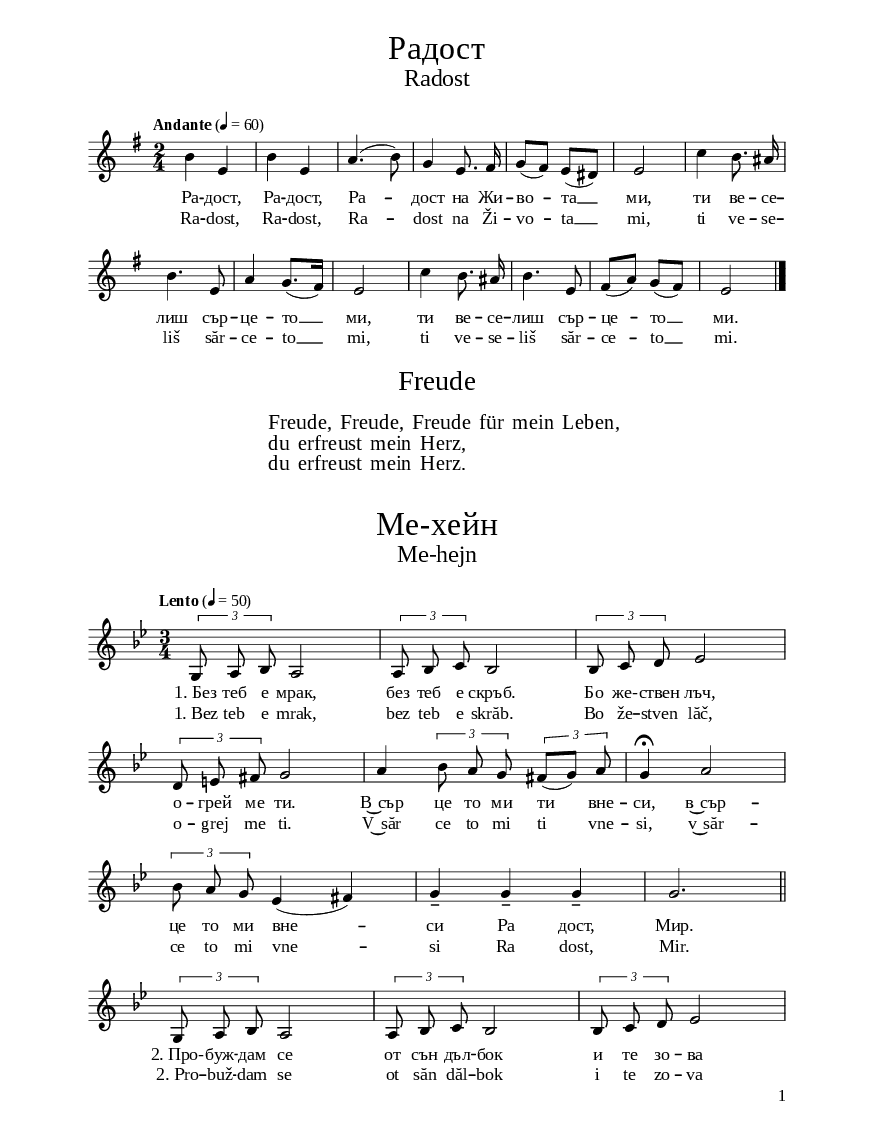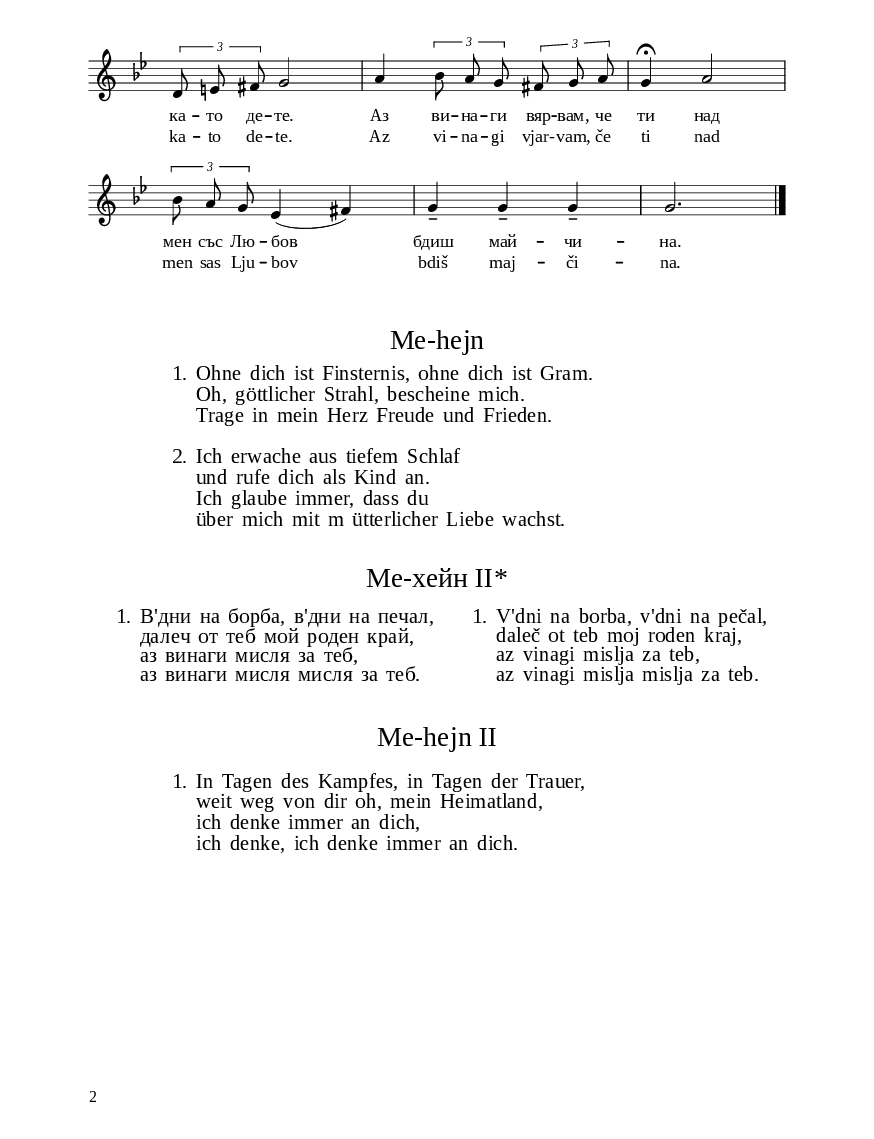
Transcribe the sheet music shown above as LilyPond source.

\version "2.24.2"

% include paper part and global functions
\include "include/globals.ily"

\bookpart {

  \label #'ref174_3
  \tocItem \markup "Радост – Radost"
  \include "include/bookpart-paper.ily"
  \score {
    \include "include/score-layout.ily"

    \new Voice \absolute {
      \clef treble
      \key e \minor
      \time 2/4
      \tempoFunc "Andante" 4 "60"
      \autoBeamOff
      b'4 e'4 | % 2
      b'4 e'4 | % 3
      a'4. ( b'8 ) | % 4
      g'4  e'8. fis'16 | % 5
      g'8 ( [fis'8] ) e'8 ( [dis'8] ) | % 6
      e'2 | % 7
      c''4  b'8. ais'16 \break | % 8
      b'4. e'8 | % 9
      a'4  g'8. [( fis'16 )] |
      e'2 | % 11
      c''4  b'8. ais'16 | % 12
      b'4. e'8 | % 13
      fis'8 ([ a'8 ]) g'8 ( [fis'8] ) | % 14
      e'2 \bar "|."
    }

    \addlyrics {
      Ра -- дост,
      Ра -- дост, Ра -- дост на Жи -- во -- та __ ми, ти
      ве -- се -- лиш сър -- це -- то __ ми, ти ве -- се
      -- лиш сър -- це -- то __ ми.}
      \addlyrics {
        Ra -- dost,
        Ra -- dost, Ra -- dost na Ži -- vo -- ta __ mi, ti
        ve -- se -- liš săr -- ce -- to __ mi, ti ve -- se
        -- liš săr -- ce -- to __ mi.}

        \header {
          title = \titleFunc "Радост" "Radost"
        }

        \midi{}

      } % score



      % include foreign translation(s) of the song
      \version "2.24.0"

\markup \fill-line { \fontsize #deTitleFontSize "Freude" }
\markup \null
\markup \null
\markup \fontsize #deCoupletFontSize {
  \hspace #16
  \override #`(baseline-skip . ,deCoupletBaselineSkip)

  \column {

    \line { " "Freude, Freude, Freude für mein Leben, }

    \line { " "du erfreust mein Herz, }

    \line { " "du erfreust mein Herz.}
  }
}


      \markup \empty-two

      \label #'ref175_2
      \tocItem \markup "Ме-хейн – Me-hejn "
      \include "include/bookpart-paper.ily"
      \score {
        \include "include/score-layout.ily"

        \new Voice \absolute {
          \clef treble
          \key g \minor
          \time 3/4
          \tempoFunc "Lento" 4 "50"
          \autoBeamOff


          \times 2/3  {
            g8  a8 bes8
          }
          a2 | % 2

          \times 2/3  {
            a8  bes8 c'8
          }
          bes2 | % 3

          \times 2/3  {
            bes8  c'8 d'8
          }
          es'2 \break | % 4

          \times 2/3  {
            d'8  e'8 fis'8
          }
          g'2 | % 5
          a'4
          \times 2/3  {
            bes'8  a'8 g'8
          }

          \times 2/3  {
            fis'8 ( [g'8])  a'8
          }
          | % 6
          g'4 ^\fermata a'2 \break | % 7

          \times 2/3  {
            bes'8  a'8 g'8
          }
          \slurSolid
          es'4

          ( fis'4 )| % 8
          g'4 -- g'4 -- g'4 -- | % 9
          g'2. \bar "||" \break


          \times 2/3  {
            g8  a8 bes8
          }
          a2 | % 2

          \times 2/3  {
            a8  bes8 c'8
          }
          bes2 | % 3

          \times 2/3  {
            bes8  c'8 d'8
          }
          es'2 \break | % 4

          \times 2/3  {
            d'8  e'8 fis'8
          }
          g'2 | % 5
          a'4
          \times 2/3  {
            bes'8  a'8 g'8
          }

          \times 2/3  {
            fis'8 g'8  a'8
          }
          | % 6
          g'4 ^\fermata a'2 \break | % 7

          \times 2/3  {
            bes'8  a'8 g'8
          }
          es'4

          (fis'4) | % 8
          g'4 -- g'4 -- g'4 -- | % 9
          g'2. \bar "|."
        }

        \addlyrics {
          "1. Без" теб е мрак, без теб е скръб. Бо "же-" -- ствен лъч,
          о -- грей ме ти. В~сър це то ми ти вне -- си, в~сър -- це то ми вне -- си Ра дост, Мир.
          "2. Про-" -- буж -- дам се от сън дъл -- бок и те зо -- ва  ка -- то  де -- те.
          Аз  ви -- на -- ги  вяр -- вам,  че  ти над  мен  със Лю -- бов  бдиш  май -- чи -- на.
        }

        \addlyrics {
          "1. Bez" teb e mrak, bez teb e skrăb. Bo že -- stven lăč,
          o -- grej me ti. V~săr ce to mi ti vne -- si, v~săr -- ce to mi vne -- si Ra dost, Mir.
          "2. Pro" -- buž -- dam se ot săn dăl -- bok i te zo -- va  ka -- to  de -- te.
          Az  vi -- na -- gi  "vjar-" -- vam,  če  ti nad  men  sas  Lju -- bov  bdiš  maj -- či -- na.
        }

        \header {
          title = \titleFunc "Ме-хейн" "Me-hejn"
        }

        \midi{}

      } % score


      \markup \empty-one

      % include foreign translation(s) of the song
      \version "2.24.1"

\markup \fill-line { \fontsize #deTitleFontSize "Me-hejn" }
\markup \null
\markup \fontsize #deCoupletFontSize {
  \hspace #8
  \override #`(baseline-skip . ,deCoupletBaselineSkip)

  \column {



    \line { 1.  Ohne dich ist Finsternis, ohne dich ist Gram.}
    \line { "   " Oh, göttlicher Strahl, bescheine mich.}
    \line { "   " Trage in mein Herz Freude und Frieden.}
    \line { "   "}
    \line {2. Ich erwache aus tiefem Schlaf }
    \line { "   " und rufe dich als Kind an.}
    \line { "   " Ich glaube immer, dass du}
    \line { "   " über mich mit m ütterlicher Liebe wachst.}

  }
}

      \markup \empty-two

      \markup \fill-line { \fontsize #deTitleFontSize "Ме-хейн II*" }

      \markup  \fontsize #bgCoupletFontSize {
        \vspace #1
        \hspace #2
        \override #'(baseline-skip . 1.8)
        \column {
          \line { 1. В'дни на борба, в'дни на печал, }
          \line {   "   "  далеч от теб мой роден край,}
          \line {   "   " аз винаги мисля за теб,}
          \line {   "   " аз винаги мисля  мисля за теб.}
        }

        \hspace #3
        \override #'(baseline-skip . 1.8)
        \column {
          \line { 1. V'dni na borba, v'dni na pečal, }
          \line {   "   "  daleč ot teb moj roden kraj,}
          \line {   "   "  az vinagi mislja za teb,}
          \line {   "   " az vinagi mislja  mislja za teb.}
        } %column
      } % markup
      \markup \empty-two
      \version "2.24.1"

\markup \fill-line { \fontsize #deTitleFontSize "Me-hejn II" }
\markup \null
\markup \null
\markup \fontsize #deCoupletFontSize {
  \hspace #8
  \override #`(baseline-skip . ,deCoupletBaselineSkip)

  \column {

 \line { 1. In Tagen des Kampfes, in Tagen der Trauer, }
 \line { "   " weit weg von dir oh, mein Heimatland,}
 \line { "   " ich denke immer an dich, }
 \line { "   " ich denke, ich denke immer an dich. }

  }
}


    } % bookpart
